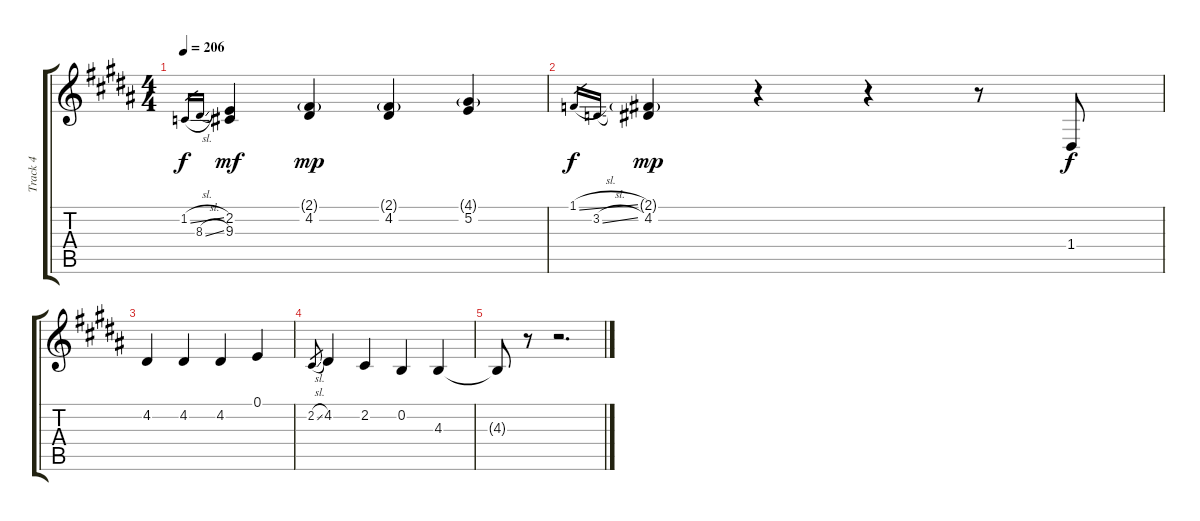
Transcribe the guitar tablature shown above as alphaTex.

\track ("Track 4" "Track 4") {instrument clarinet}
\staff {score tabs}
\tuning (E4 B3 G3 D3 A2 E2) {hide}
\ts (4 4)
\tempo 206
\clef g2
\ks b
1.2{sl}.16{gr dy f} 8.3{sl}.16{gr} (2.2 9.3).4{dy mf} (2.1{g} 4.2).4{dy mp} (2.1{g} 4.2).4 (4.1{g} 5.2).4 |
1.1{sl}.16{gr dy f} 3.2{sl}.16{gr} (2.1{g} 4.2).4{dy mp} r.4 r.4 r.8 1.4.8{dy f} |
4.2.4 4.2.4 4.2.4 0.1.4 |
2.2{sl}.8{gr} 4.2.4 2.2.4 0.2.4 4.3.4 |
4.3{t}.8 r.8 r.2{d}
